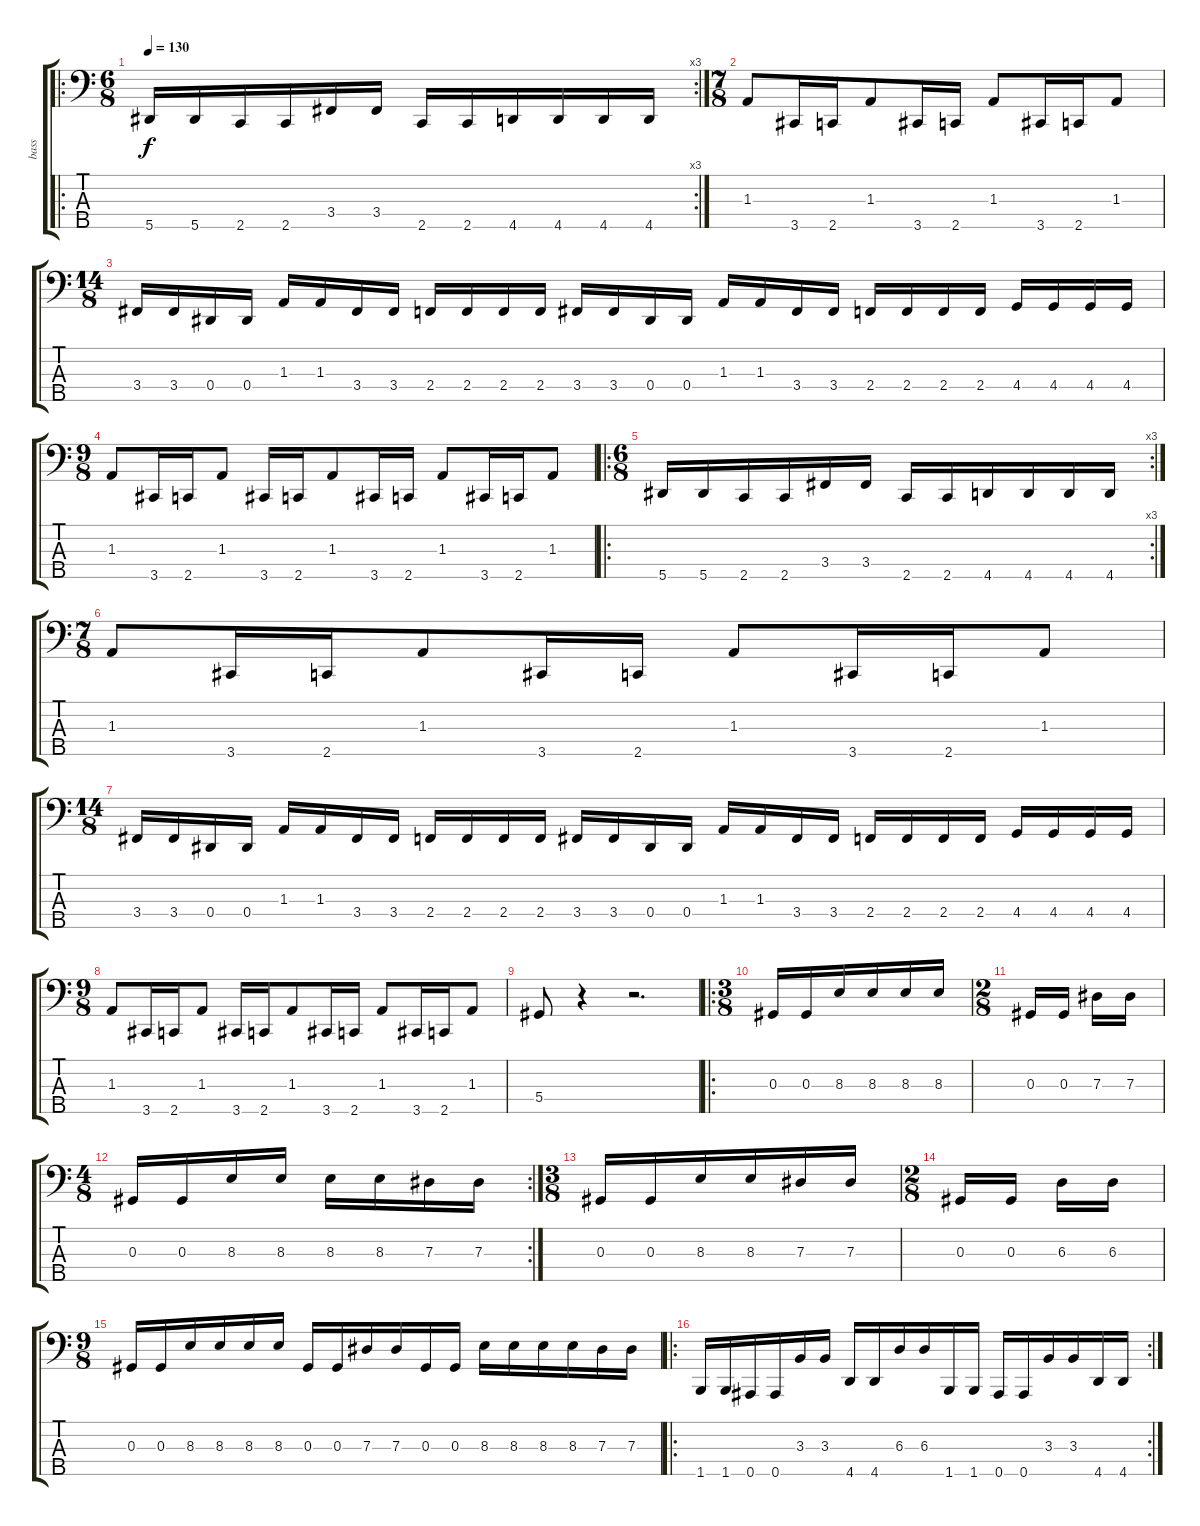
\track ("bass" "bass") {instrument electricbassfinger}
\staff {score tabs}
\tuning (Gb2 Db2 Ab1 Eb1 Bb0) {hide}
\ro
\rc 3
\ts (6 8)
\tempo 130
\clef f4
\ks c
5.5.16{dy f} 5.5.16 2.5.16 2.5.16 3.4.16 3.4.16 2.5.16 2.5.16 4.5.16 4.5.16 4.5.16 4.5.16 |
\ts (7 8)
1.3.8 3.5.16 2.5.16 1.3.8 3.5.16 2.5.16 1.3.8 3.5.16 2.5.16 1.3.8 |
\ts (14 8)
3.4.16 3.4.16 0.4.16 0.4.16 1.3.16 1.3.16 3.4.16 3.4.16 2.4.16 2.4.16 2.4.16 2.4.16 3.4.16 3.4.16 0.4.16 0.4.16 1.3.16 1.3.16 3.4.16 3.4.16 2.4.16 2.4.16 2.4.16 2.4.16 4.4.16 4.4.16 4.4.16 4.4.16 |
\ts (9 8)
1.3.8 3.5.16 2.5.16 1.3.8 3.5.16 2.5.16 1.3.8 3.5.16 2.5.16 1.3.8 3.5.16 2.5.16 1.3.8 |
\ro
\rc 3
\ts (6 8)
5.5.16 5.5.16 2.5.16 2.5.16 3.4.16 3.4.16 2.5.16 2.5.16 4.5.16 4.5.16 4.5.16 4.5.16 |
\ts (7 8)
1.3.8 3.5.16 2.5.16 1.3.8 3.5.16 2.5.16 1.3.8 3.5.16 2.5.16 1.3.8 |
\ts (14 8)
3.4.16 3.4.16 0.4.16 0.4.16 1.3.16 1.3.16 3.4.16 3.4.16 2.4.16 2.4.16 2.4.16 2.4.16 3.4.16 3.4.16 0.4.16 0.4.16 1.3.16 1.3.16 3.4.16 3.4.16 2.4.16 2.4.16 2.4.16 2.4.16 4.4.16 4.4.16 4.4.16 4.4.16 |
\ts (9 8)
1.3.8 3.5.16 2.5.16 1.3.8 3.5.16 2.5.16 1.3.8 3.5.16 2.5.16 1.3.8 3.5.16 2.5.16 1.3.8 |
5.4.8 r.4 r.2{d} |
\ro
\ts (3 8)
0.3.16 0.3.16 8.3.16 8.3.16 8.3.16 8.3.16 |
\ts (2 8)
0.3.16 0.3.16 7.3.16 7.3.16 |
\rc 2
\ts (4 8)
0.3.16 0.3.16 8.3.16 8.3.16 8.3.16 8.3.16 7.3.16 7.3.16 |
\ts (3 8)
0.3.16 0.3.16 8.3.16 8.3.16 7.3.16 7.3.16 |
\ts (2 8)
0.3.16 0.3.16 6.3.16 6.3.16 |
\ts (9 8)
0.3.16 0.3.16 8.3.16 8.3.16 8.3.16 8.3.16 0.3.16 0.3.16 7.3.16 7.3.16 0.3.16 0.3.16 8.3.16 8.3.16 8.3.16 8.3.16 7.3.16 7.3.16 |
\ro
\rc 2
1.5.16 1.5.16 0.5.16 0.5.16 3.3.16 3.3.16 4.5.16 4.5.16 6.3.16 6.3.16 1.5.16 1.5.16 0.5.16 0.5.16 3.3.16 3.3.16 4.5.16 4.5.16
